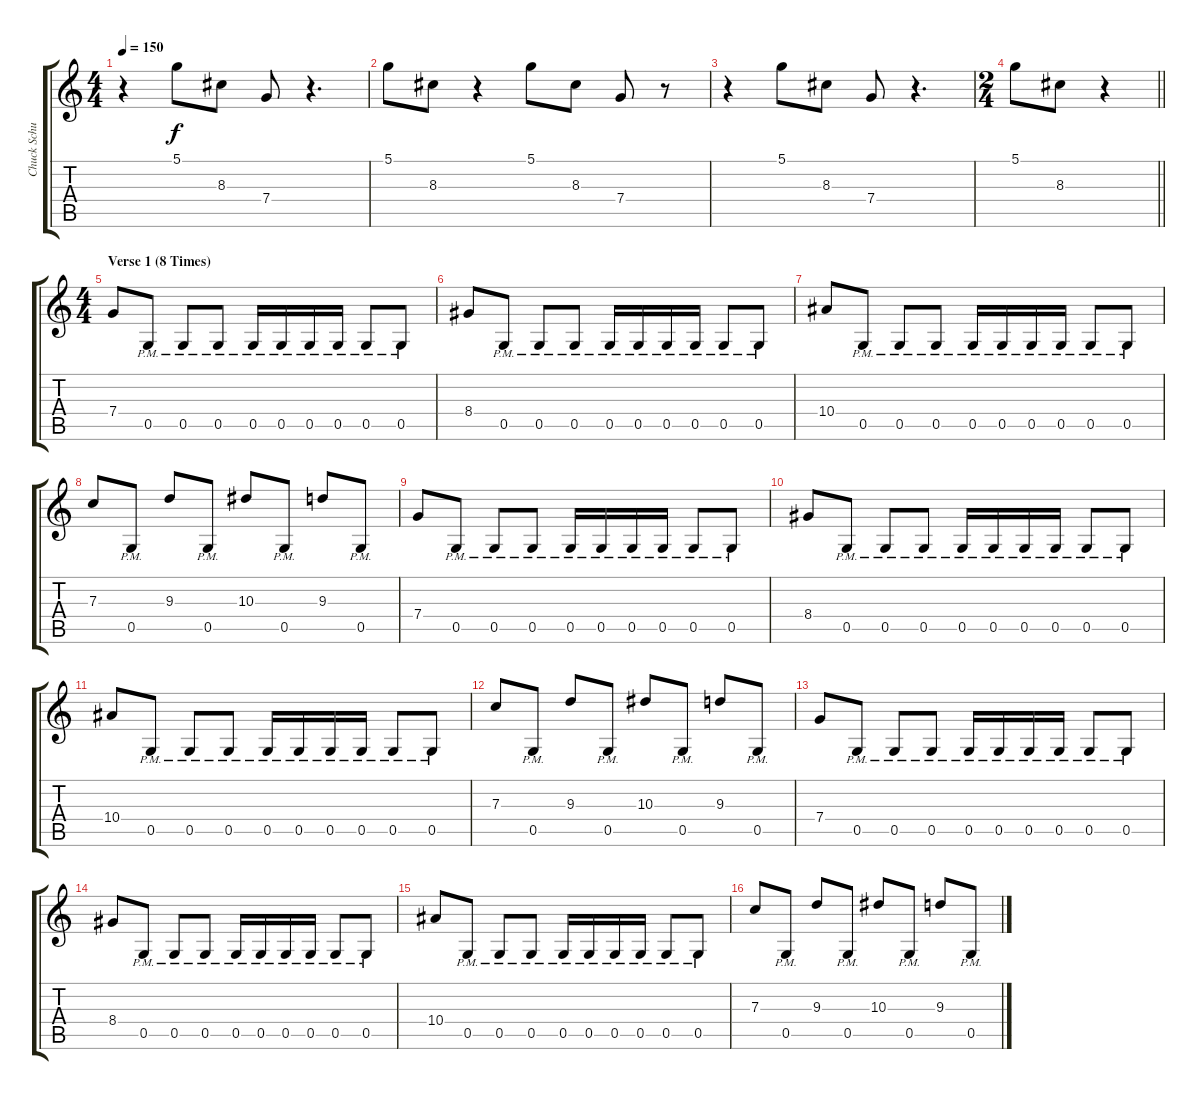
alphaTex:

\track ("Chuck Schuldiner Lead" "Chuck Schu") {instrument distortionguitar}
\staff {score tabs}
\tuning (D4 A3 F3 C3 G2 D2) {hide}
\ts (4 4)
\tempo 150
\clef g2
\ks c
r.4{dy f} 5.1.8 8.3.8 7.4.8 r.4{d} |
5.1.8 8.3.8 r.4 5.1.8 8.3.8 7.4.8 r.8 |
r.4 5.1.8 8.3.8 7.4.8 r.4{d} |
\ts (2 4)
\barLineRight lightlight
5.1.8 8.3.8 r.4 |
\ts (4 4)
\section ("" "Verse 1 (8 Times)")
7.4.8 0.5{pm}.8 0.5{pm}.8 0.5{pm}.8 0.5{pm}.16 0.5{pm}.16 0.5{pm}.16 0.5{pm}.16 0.5{pm}.8 0.5{pm}.8 |
8.4.8 0.5{pm}.8 0.5{pm}.8 0.5{pm}.8 0.5{pm}.16 0.5{pm}.16 0.5{pm}.16 0.5{pm}.16 0.5{pm}.8 0.5{pm}.8 |
10.4.8 0.5{pm}.8 0.5{pm}.8 0.5{pm}.8 0.5{pm}.16 0.5{pm}.16 0.5{pm}.16 0.5{pm}.16 0.5{pm}.8 0.5{pm}.8 |
7.3.8 0.5{pm}.8 9.3.8 0.5{pm}.8 10.3.8 0.5{pm}.8 9.3.8 0.5{pm}.8 |
7.4.8 0.5{pm}.8 0.5{pm}.8 0.5{pm}.8 0.5{pm}.16 0.5{pm}.16 0.5{pm}.16 0.5{pm}.16 0.5{pm}.8 0.5{pm}.8 |
8.4.8 0.5{pm}.8 0.5{pm}.8 0.5{pm}.8 0.5{pm}.16 0.5{pm}.16 0.5{pm}.16 0.5{pm}.16 0.5{pm}.8 0.5{pm}.8 |
10.4.8 0.5{pm}.8 0.5{pm}.8 0.5{pm}.8 0.5{pm}.16 0.5{pm}.16 0.5{pm}.16 0.5{pm}.16 0.5{pm}.8 0.5{pm}.8 |
7.3.8 0.5{pm}.8 9.3.8 0.5{pm}.8 10.3.8 0.5{pm}.8 9.3.8 0.5{pm}.8 |
7.4.8 0.5{pm}.8 0.5{pm}.8 0.5{pm}.8 0.5{pm}.16 0.5{pm}.16 0.5{pm}.16 0.5{pm}.16 0.5{pm}.8 0.5{pm}.8 |
8.4.8 0.5{pm}.8 0.5{pm}.8 0.5{pm}.8 0.5{pm}.16 0.5{pm}.16 0.5{pm}.16 0.5{pm}.16 0.5{pm}.8 0.5{pm}.8 |
10.4.8 0.5{pm}.8 0.5{pm}.8 0.5{pm}.8 0.5{pm}.16 0.5{pm}.16 0.5{pm}.16 0.5{pm}.16 0.5{pm}.8 0.5{pm}.8 |
7.3.8 0.5{pm}.8 9.3.8 0.5{pm}.8 10.3.8 0.5{pm}.8 9.3.8 0.5{pm}.8
